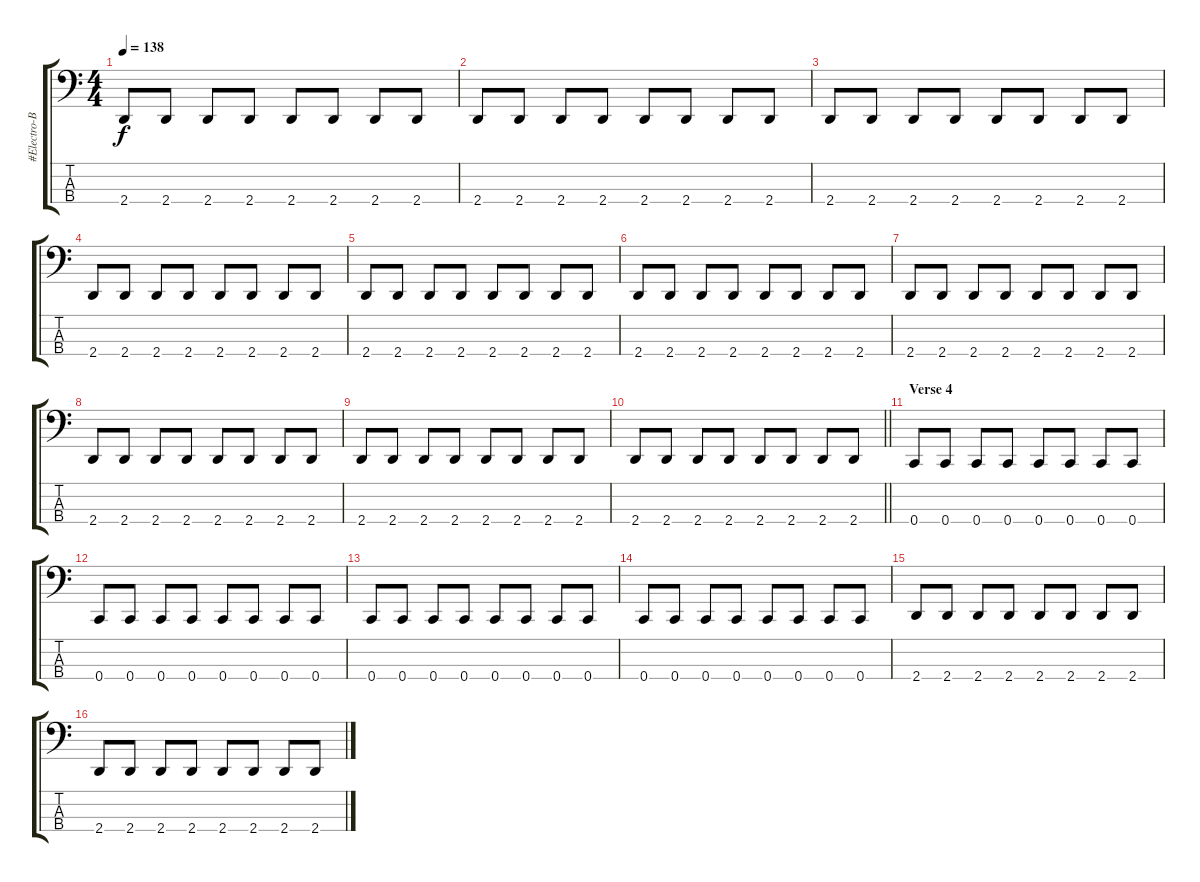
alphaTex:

\track ("#Electro-Bass" "#Electro-B") {instrument fretlessbass}
\staff {score tabs}
\tuning (G2 D2 A1 C1) {hide}
\ts (4 4)
\tempo 138
\clef f4
\ks c
2.4.8{dy f} 2.4.8 2.4.8 2.4.8 2.4.8 2.4.8 2.4.8 2.4.8 |
2.4.8 2.4.8 2.4.8 2.4.8 2.4.8 2.4.8 2.4.8 2.4.8 |
2.4.8 2.4.8 2.4.8 2.4.8 2.4.8 2.4.8 2.4.8 2.4.8 |
2.4.8 2.4.8 2.4.8 2.4.8 2.4.8 2.4.8 2.4.8 2.4.8 |
2.4.8 2.4.8 2.4.8 2.4.8 2.4.8 2.4.8 2.4.8 2.4.8 |
2.4.8 2.4.8 2.4.8 2.4.8 2.4.8 2.4.8 2.4.8 2.4.8 |
2.4.8 2.4.8 2.4.8 2.4.8 2.4.8 2.4.8 2.4.8 2.4.8 |
2.4.8 2.4.8 2.4.8 2.4.8 2.4.8 2.4.8 2.4.8 2.4.8 |
2.4.8 2.4.8 2.4.8 2.4.8 2.4.8 2.4.8 2.4.8 2.4.8 |
\barLineRight lightlight
2.4.8 2.4.8 2.4.8 2.4.8 2.4.8 2.4.8 2.4.8 2.4.8 |
\section ("" "Verse 4")
0.4.8 0.4.8 0.4.8 0.4.8 0.4.8 0.4.8 0.4.8 0.4.8 |
0.4.8 0.4.8 0.4.8 0.4.8 0.4.8 0.4.8 0.4.8 0.4.8 |
0.4.8 0.4.8 0.4.8 0.4.8 0.4.8 0.4.8 0.4.8 0.4.8 |
0.4.8 0.4.8 0.4.8 0.4.8 0.4.8 0.4.8 0.4.8 0.4.8 |
2.4.8 2.4.8 2.4.8 2.4.8 2.4.8 2.4.8 2.4.8 2.4.8 |
2.4.8 2.4.8 2.4.8 2.4.8 2.4.8 2.4.8 2.4.8 2.4.8
